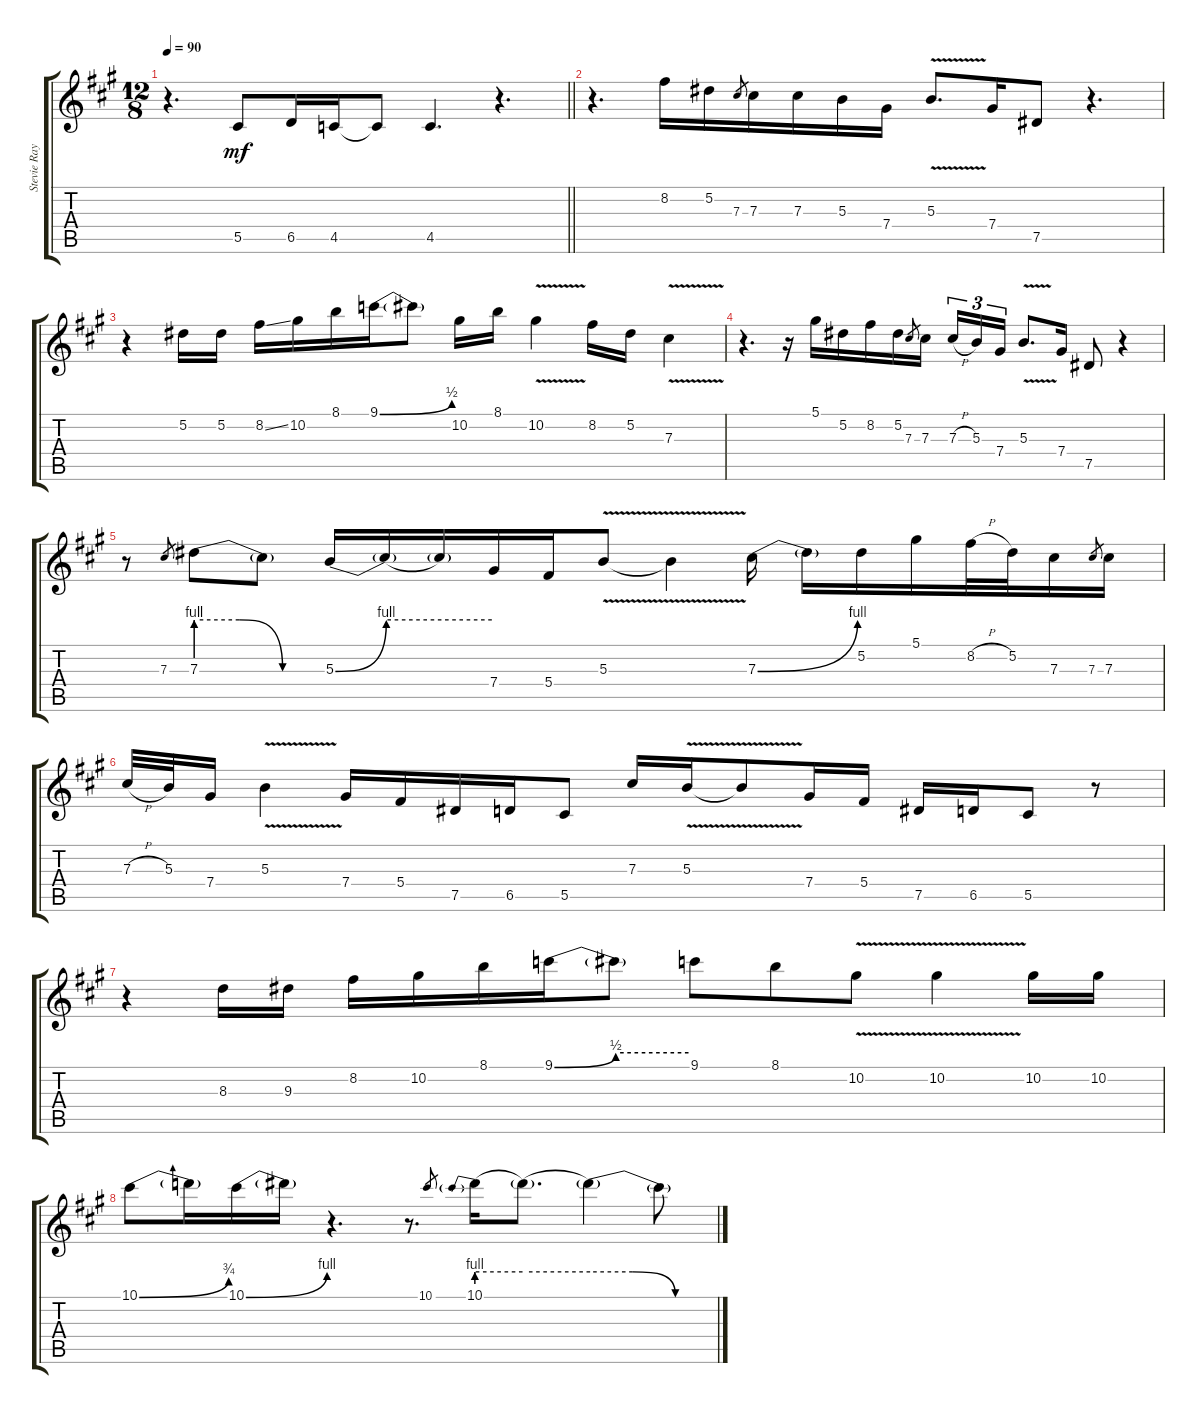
\track ("Stevie Ray Vaughan clean electric" "Stevie Ray") {instrument overdrivenguitar}
\staff {score tabs}
\tuning (Eb4 Bb3 Gb3 Db3 Ab2 Eb2) {hide}
\ts (12 8)
\tempo 90
\clef g2
\barLineRight lightlight
\ks a
r.4{d dy mf} 5.5.8 6.5.16 4.5.16 4.5{t}.8 4.5.4{d} r.4{d} |
r.4{d} 8.2.16 5.2.16 7.3.8{gr} 7.3.16 7.3.16 5.3.16 7.4.16 5.3{v}.8{d} 7.4.16 7.5.8 r.4{d} |
r.4 5.2.16 5.2.16 8.2{ss}.16 10.2.16 8.1.16 9.1{be (bend 0 0 60 2)}.16 9.1{t}.8 10.2.16 8.1.16 10.2{v}.4 8.2.16 5.2.16 7.3{v}.4 |
r.4{d} r.16 5.1.16 5.2.16 8.2.16 5.2.16 7.3.8{gr} 7.3.16 7.3{h}.16{tu (3 2)} 5.3.16{tu (3 2)} 7.4.16{tu (3 2)} 5.3{v}.8{d} 7.4.16 7.5.8 r.4 |
r.8 7.3.8{gr} 7.3{be (custom 0 4 20 4 40 0 60 0)}.8 7.3{t}.8 5.3{be (bend 0 0 60 4)}.16 5.3{be (hold 0 4 60 4) t}.16 5.3{t}.16 7.4.16 5.4.16 5.3{v}.8 5.3{v t}.4 7.3{be (bend 0 0 60 4)}.16 7.3{t}.16 5.2.16 5.1.16 8.2{h}.32 5.2.32 7.3.16 7.3.8{gr} 7.3.16 |
7.3{h}.32 5.3.32 7.4.16 5.3{v}.4 7.4.16 5.4.16 7.5.16 6.5.16 5.5.8 7.3.16 5.3{v}.16 5.3{v t}.8 7.4.16 5.4.16 7.5.16 6.5.16 5.5.8 r.8 |
r.4 8.3.16 9.3.16 8.2.16 10.2.16 8.1.16 9.1{be (bend 0 0 60 2)}.16 9.1{be (hold 0 2 60 2) t}.8 9.1.8 8.1.8 10.2{v}.8 10.2{v}.4 10.2.16 10.2.16 |
10.1{be (bend 0 0 60 3)}.8 10.1{t}.16 10.1{be (bend 0 0 60 4)}.16 10.1{t}.16 r.4{d} r.8{d} 10.1.8{gr} 10.1{be (prebend 0 4 60 4)}.16 10.1{be (hold 0 4 60 4) t}.8{d} 10.1{be (custom 0 4 20 4 40 0 60 0) t}.4 10.1{t}.8
